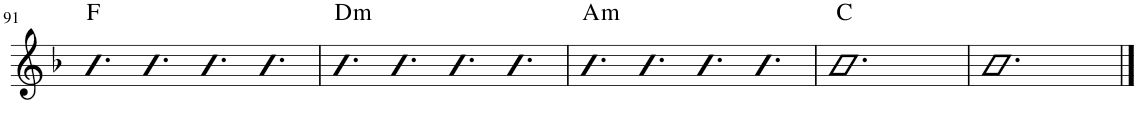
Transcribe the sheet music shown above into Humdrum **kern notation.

**kern	**harte
*part1	*part1
*staff1	*
*I"Piano	*
*I'Pno.	*
!!LO:PB:g=z
*clefG2	*
*k[b-]	*
*M12/8	*
=91	=91
4.b-	F:maj
4.b-	.
4.b-	.
4.b-	.
=92	=92
!	!LO:H:kt=m
4.b-	D:min
4.b-	.
4.b-	.
4.b-	.
=93	=93
!	!LO:H:kt=m
4.b-	A:min
4.b-	.
4.b-	.
4.b-	.
=94	=94
1.b-	C:maj
=95	=95
1.b-	.
==	==
*-	*-
